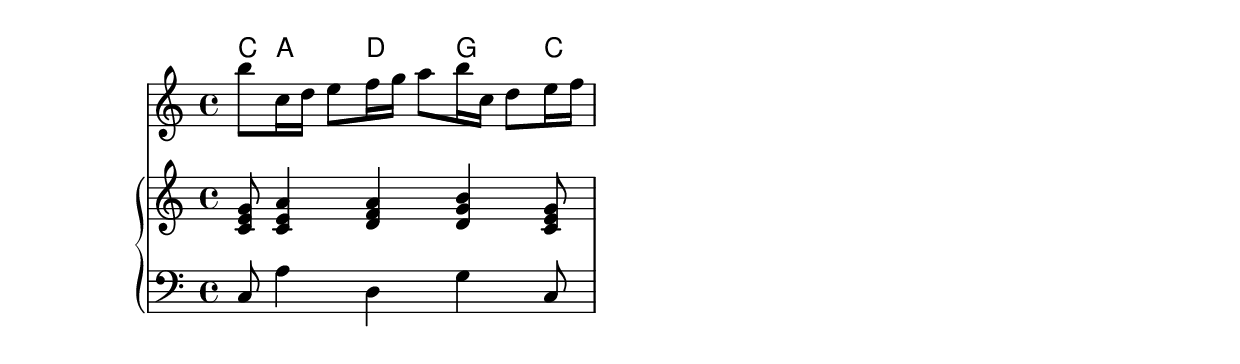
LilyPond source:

%% generated include
	%% prout de ouf
		mel = { b8 c16 d16 e8 f16 g16 a8 b16 c16 d8 e16 f16 }
		basse = { c8 a4 d4 g4 c8 }
		basseAccords = { <c e g>8 <c e a>4 <d f a>4 <d g b>4 <c e g>8 }
	


melody = {
  \clef treble
  \key c \major
  \time 4/4
  \transpose c c'' \mel
}

text = \lyricmode {
}

upper = \relative c' {
  \clef treble
  \key c \major
  \time 4/4

  \basseAccords
}

lower = {
  \clef bass
  \key c \major
  \time 4/4
  \basse
}

\score {
  <<
  \new ChordNames {
    \set chordChanges = ##t
    \basse
  }
  \new Voice = "mel" \with { 
    \remove "Note_heads_engraver"
    \consists "Completion_heads_engraver"
    \remove "Rest_engraver"
    \consists "Completion_rest_engraver"
    }  \melody
    \new Lyrics \lyricsto mel \text
    \new PianoStaff <<
    \new Staff = "upper" {
      \new Voice \with { 
        \remove "Note_heads_engraver"
        \consists "Completion_heads_engraver"
        \remove "Rest_engraver"
        \consists "Completion_rest_engraver"
        }  \upper
      }
    \new Staff = "lower"  {
      \new Voice \with { 
        \remove "Note_heads_engraver"
        \consists "Completion_heads_engraver"
        \remove "Rest_engraver"
        \consists "Completion_rest_engraver"
        }  \lower
      }
    >>
  >>
  \layout {
    \context { \Staff \RemoveEmptyStaves }
  }
  \midi { }
}